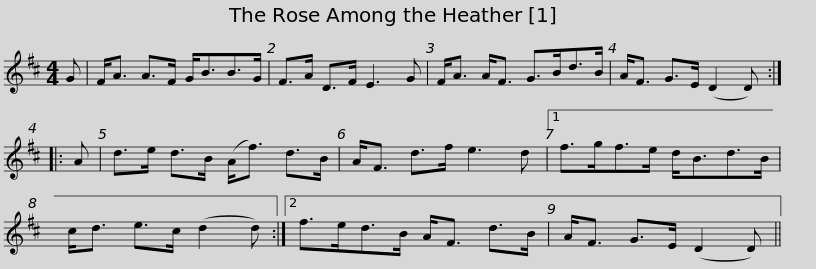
X:1
L:1/8
M:4/4
I:linebreak $
K:D
V:1 treble
V:1
 G | F<A A>F G<BB>G | F>A D>F E3 G | F<A A<F G>Bd>B | A<F G>E (D2 D) :: %5
 A |$ d>e d>B (A<f) d>B | A<F d>f e3 d |1 f>gf>e d<Bd>B | c<d e>c (d2 d) :|2 %10
 f>ed>B A<F d>B |$ A<F G>E (D2 D) || %12
